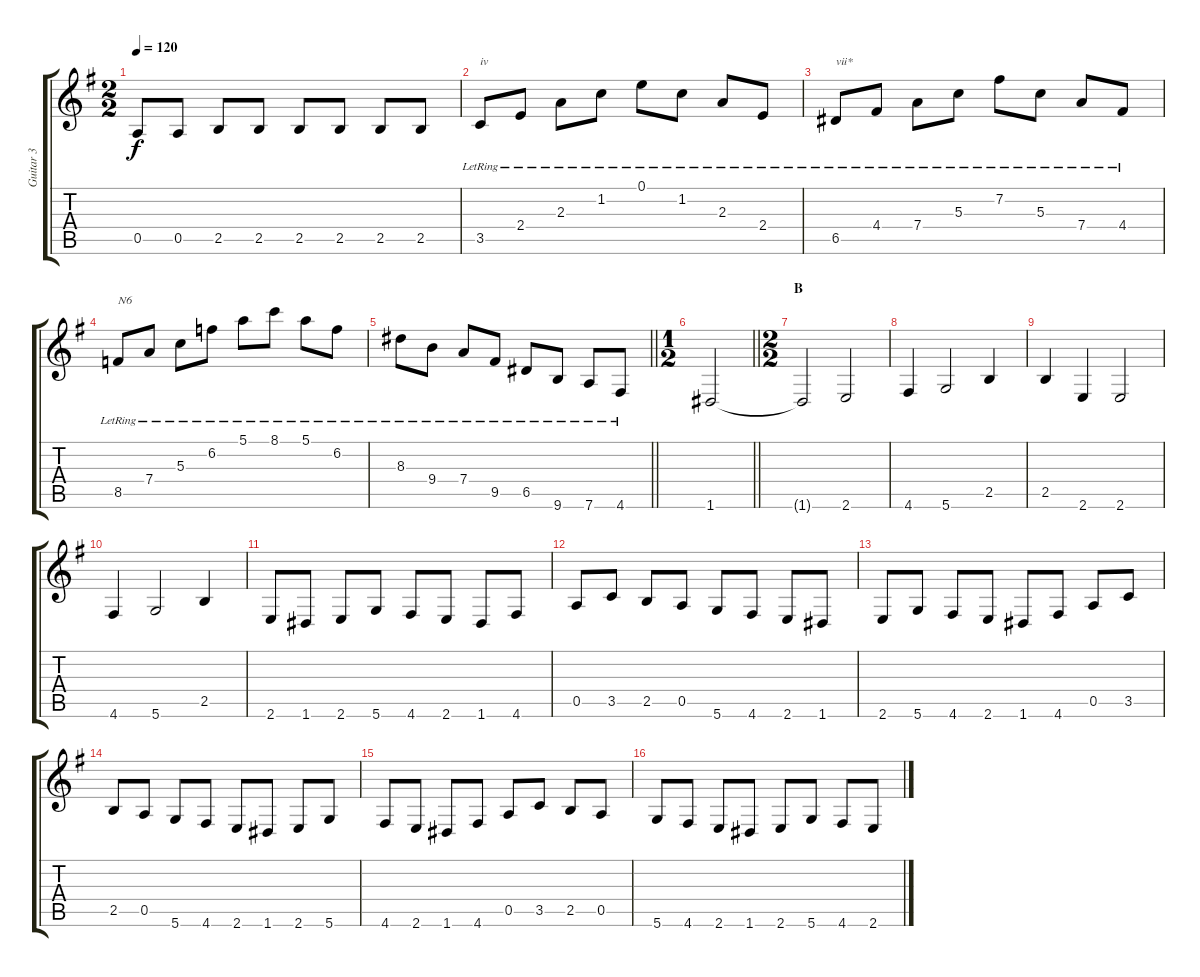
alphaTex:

\track ("Guitar 3" "Guitar 3") {instrument acousticguitarnylon}
\staff {score tabs}
\tuning (E4 B3 G3 D3 A2 D2) {hide}
\ts (2 2)
\tempo 120
\clef g2
\ks eminor
0.5.8{dy f} 0.5.8 2.5.8 2.5.8 2.5.8 2.5.8 2.5.8 2.5.8 |
3.5{lr}.8{txt "iv"} 2.4{lr}.8 2.3{lr}.8 1.2{lr}.8 0.1{lr}.8 1.2{lr}.8 2.3{lr}.8 2.4{lr}.8 |
6.5{lr}.8{txt "vii*"} 4.4{lr}.8 7.4{lr}.8 5.3{lr}.8 7.2{lr}.8 5.3{lr}.8 7.4{lr}.8 4.4{lr}.8 |
8.5{lr}.8{txt "N6"} 7.4{lr}.8 5.3{lr}.8 6.2{lr}.8 5.1{lr}.8 8.1{lr}.8 5.1{lr}.8 6.2{lr}.8 |
\barLineRight lightlight
8.3{lr}.8 9.4{lr}.8 7.4{lr}.8 9.5{lr}.8 6.5{lr}.8 9.6{lr}.8 7.6{lr}.8 4.6{lr}.8 |
\ts (1 2)
\barLineRight lightlight
1.6.2 |
\ts (2 2)
\section ("" "B")
1.6{t}.2 2.6.2 |
4.6.4 5.6.2 2.5.4 |
2.5.4 2.6.4 2.6.2 |
4.6.4 5.6.2 2.5.4 |
2.6.8 1.6.8 2.6.8 5.6.8 4.6.8 2.6.8 1.6.8 4.6.8 |
0.5.8 3.5.8 2.5.8 0.5.8 5.6.8 4.6.8 2.6.8 1.6.8 |
2.6.8 5.6.8 4.6.8 2.6.8 1.6.8 4.6.8 0.5.8 3.5.8 |
2.5.8 0.5.8 5.6.8 4.6.8 2.6.8 1.6.8 2.6.8 5.6.8 |
4.6.8 2.6.8 1.6.8 4.6.8 0.5.8 3.5.8 2.5.8 0.5.8 |
5.6.8 4.6.8 2.6.8 1.6.8 2.6.8 5.6.8 4.6.8 2.6.8
